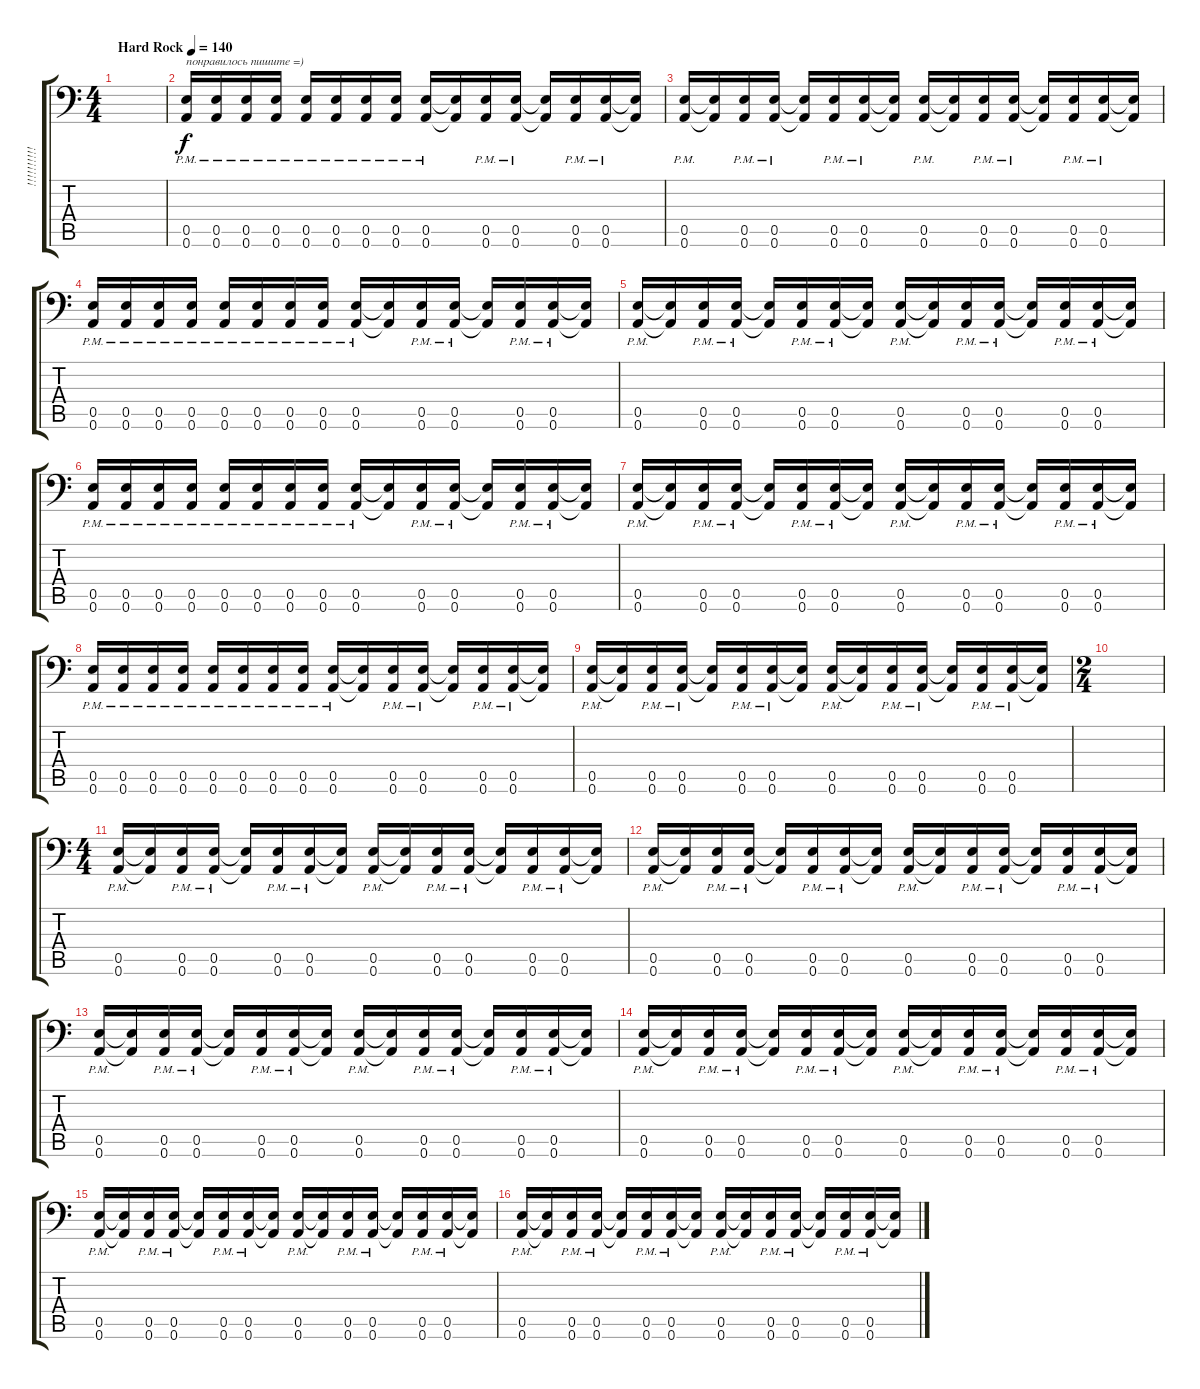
\track ("!!!!!!!!!!!! 1" "!!!!!!!!!!") {instrument distortionguitar}
\staff {score tabs}
\tuning (B3 Gb3 D3 A2 E2 A1) {hide}
\ts (4 4)
\tempo (140 "Hard Rock")
\clef f4
\ks c
|
(0.5{pm} 0.6{pm}).16{txt "понравилось пишите =)"} (0.5{pm} 0.6{pm}).16 (0.5{pm} 0.6{pm}).16 (0.5{pm} 0.6{pm}).16 (0.5{pm} 0.6{pm}).16 (0.5{pm} 0.6{pm}).16 (0.5{pm} 0.6{pm}).16 (0.5{pm} 0.6{pm}).16 (0.5{pm} 0.6{pm}).16 (0.5{t} 0.6{t}).16 (0.5{pm} 0.6{pm}).16 (0.5{pm} 0.6{pm}).16 (0.5{t} 0.6{t}).16 (0.5{pm} 0.6{pm}).16 (0.5{pm} 0.6{pm}).16 (0.5{t} 0.6{t}).16 |
(0.5{pm} 0.6{pm}).16 (0.5{t} 0.6{t}).16 (0.5{pm} 0.6{pm}).16 (0.5{pm} 0.6{pm}).16 (0.5{t} 0.6{t}).16 (0.5{pm} 0.6{pm}).16 (0.5{pm} 0.6{pm}).16 (0.5{t} 0.6{t}).16 (0.5{pm} 0.6{pm}).16 (0.5{t} 0.6{t}).16 (0.5{pm} 0.6{pm}).16 (0.5{pm} 0.6{pm}).16 (0.5{t} 0.6{t}).16 (0.5{pm} 0.6{pm}).16 (0.5{pm} 0.6{pm}).16 (0.5{t} 0.6{t}).16 |
(0.5{pm} 0.6{pm}).16 (0.5{pm} 0.6{pm}).16 (0.5{pm} 0.6{pm}).16 (0.5{pm} 0.6{pm}).16 (0.5{pm} 0.6{pm}).16 (0.5{pm} 0.6{pm}).16 (0.5{pm} 0.6{pm}).16 (0.5{pm} 0.6{pm}).16 (0.5{pm} 0.6{pm}).16 (0.5{t} 0.6{t}).16 (0.5{pm} 0.6{pm}).16 (0.5{pm} 0.6{pm}).16 (0.5{t} 0.6{t}).16 (0.5{pm} 0.6{pm}).16 (0.5{pm} 0.6{pm}).16 (0.5{t} 0.6{t}).16 |
(0.5{pm} 0.6{pm}).16 (0.5{t} 0.6{t}).16 (0.5{pm} 0.6{pm}).16 (0.5{pm} 0.6{pm}).16 (0.5{t} 0.6{t}).16 (0.5{pm} 0.6{pm}).16 (0.5{pm} 0.6{pm}).16 (0.5{t} 0.6{t}).16 (0.5{pm} 0.6{pm}).16 (0.5{t} 0.6{t}).16 (0.5{pm} 0.6{pm}).16 (0.5{pm} 0.6{pm}).16 (0.5{t} 0.6{t}).16 (0.5{pm} 0.6{pm}).16 (0.5{pm} 0.6{pm}).16 (0.5{t} 0.6{t}).16 |
(0.5{pm} 0.6{pm}).16 (0.5{pm} 0.6{pm}).16 (0.5{pm} 0.6{pm}).16 (0.5{pm} 0.6{pm}).16 (0.5{pm} 0.6{pm}).16 (0.5{pm} 0.6{pm}).16 (0.5{pm} 0.6{pm}).16 (0.5{pm} 0.6{pm}).16 (0.5{pm} 0.6{pm}).16 (0.5{t} 0.6{t}).16 (0.5{pm} 0.6{pm}).16 (0.5{pm} 0.6{pm}).16 (0.5{t} 0.6{t}).16 (0.5{pm} 0.6{pm}).16 (0.5{pm} 0.6{pm}).16 (0.5{t} 0.6{t}).16 |
(0.5{pm} 0.6{pm}).16 (0.5{t} 0.6{t}).16 (0.5{pm} 0.6{pm}).16 (0.5{pm} 0.6{pm}).16 (0.5{t} 0.6{t}).16 (0.5{pm} 0.6{pm}).16 (0.5{pm} 0.6{pm}).16 (0.5{t} 0.6{t}).16 (0.5{pm} 0.6{pm}).16 (0.5{t} 0.6{t}).16 (0.5{pm} 0.6{pm}).16 (0.5{pm} 0.6{pm}).16 (0.5{t} 0.6{t}).16 (0.5{pm} 0.6{pm}).16 (0.5{pm} 0.6{pm}).16 (0.5{t} 0.6{t}).16 |
(0.5{pm} 0.6{pm}).16 (0.5{pm} 0.6{pm}).16 (0.5{pm} 0.6{pm}).16 (0.5{pm} 0.6{pm}).16 (0.5{pm} 0.6{pm}).16 (0.5{pm} 0.6{pm}).16 (0.5{pm} 0.6{pm}).16 (0.5{pm} 0.6{pm}).16 (0.5{pm} 0.6{pm}).16 (0.5{t} 0.6{t}).16 (0.5{pm} 0.6{pm}).16 (0.5{pm} 0.6{pm}).16 (0.5{t} 0.6{t}).16 (0.5{pm} 0.6{pm}).16 (0.5{pm} 0.6{pm}).16 (0.5{t} 0.6{t}).16 |
(0.5{pm} 0.6{pm}).16 (0.5{t} 0.6{t}).16 (0.5{pm} 0.6{pm}).16 (0.5{pm} 0.6{pm}).16 (0.5{t} 0.6{t}).16 (0.5{pm} 0.6{pm}).16 (0.5{pm} 0.6{pm}).16 (0.5{t} 0.6{t}).16 (0.5{pm} 0.6{pm}).16 (0.5{t} 0.6{t}).16 (0.5{pm} 0.6{pm}).16 (0.5{pm} 0.6{pm}).16 (0.5{t} 0.6{t}).16 (0.5{pm} 0.6{pm}).16 (0.5{pm} 0.6{pm}).16 (0.5{t} 0.6{t}).16 |
\ts (2 4)
|
\ts (4 4)
(0.5{pm} 0.6{pm}).16 (0.5{t} 0.6{t}).16 (0.5{pm} 0.6{pm}).16 (0.5{pm} 0.6{pm}).16 (0.5{t} 0.6{t}).16 (0.5{pm} 0.6{pm}).16 (0.5{pm} 0.6{pm}).16 (0.5{t} 0.6{t}).16 (0.5{pm} 0.6{pm}).16 (0.5{t} 0.6{t}).16 (0.5{pm} 0.6{pm}).16 (0.5{pm} 0.6{pm}).16 (0.5{t} 0.6{t}).16 (0.5{pm} 0.6{pm}).16 (0.5{pm} 0.6{pm}).16 (0.5{t} 0.6{t}).16 |
(0.5{pm} 0.6{pm}).16 (0.5{t} 0.6{t}).16 (0.5{pm} 0.6{pm}).16 (0.5{pm} 0.6{pm}).16 (0.5{t} 0.6{t}).16 (0.5{pm} 0.6{pm}).16 (0.5{pm} 0.6{pm}).16 (0.5{t} 0.6{t}).16 (0.5{pm} 0.6{pm}).16 (0.5{t} 0.6{t}).16 (0.5{pm} 0.6{pm}).16 (0.5{pm} 0.6{pm}).16 (0.5{t} 0.6{t}).16 (0.5{pm} 0.6{pm}).16 (0.5{pm} 0.6{pm}).16 (0.5{t} 0.6{t}).16 |
(0.5{pm} 0.6{pm}).16 (0.5{t} 0.6{t}).16 (0.5{pm} 0.6{pm}).16 (0.5{pm} 0.6{pm}).16 (0.5{t} 0.6{t}).16 (0.5{pm} 0.6{pm}).16 (0.5{pm} 0.6{pm}).16 (0.5{t} 0.6{t}).16 (0.5{pm} 0.6{pm}).16 (0.5{t} 0.6{t}).16 (0.5{pm} 0.6{pm}).16 (0.5{pm} 0.6{pm}).16 (0.5{t} 0.6{t}).16 (0.5{pm} 0.6{pm}).16 (0.5{pm} 0.6{pm}).16 (0.5{t} 0.6{t}).16 |
(0.5{pm} 0.6{pm}).16 (0.5{t} 0.6{t}).16 (0.5{pm} 0.6{pm}).16 (0.5{pm} 0.6{pm}).16 (0.5{t} 0.6{t}).16 (0.5{pm} 0.6{pm}).16 (0.5{pm} 0.6{pm}).16 (0.5{t} 0.6{t}).16 (0.5{pm} 0.6{pm}).16 (0.5{t} 0.6{t}).16 (0.5{pm} 0.6{pm}).16 (0.5{pm} 0.6{pm}).16 (0.5{t} 0.6{t}).16 (0.5{pm} 0.6{pm}).16 (0.5{pm} 0.6{pm}).16 (0.5{t} 0.6{t}).16 |
(0.5{pm} 0.6{pm}).16 (0.5{t} 0.6{t}).16 (0.5{pm} 0.6{pm}).16 (0.5{pm} 0.6{pm}).16 (0.5{t} 0.6{t}).16 (0.5{pm} 0.6{pm}).16 (0.5{pm} 0.6{pm}).16 (0.5{t} 0.6{t}).16 (0.5{pm} 0.6{pm}).16 (0.5{t} 0.6{t}).16 (0.5{pm} 0.6{pm}).16 (0.5{pm} 0.6{pm}).16 (0.5{t} 0.6{t}).16 (0.5{pm} 0.6{pm}).16 (0.5{pm} 0.6{pm}).16 (0.5{t} 0.6{t}).16 |
(0.5{pm} 0.6{pm}).16 (0.5{t} 0.6{t}).16 (0.5{pm} 0.6{pm}).16 (0.5{pm} 0.6{pm}).16 (0.5{t} 0.6{t}).16 (0.5{pm} 0.6{pm}).16 (0.5{pm} 0.6{pm}).16 (0.5{t} 0.6{t}).16 (0.5{pm} 0.6{pm}).16 (0.5{t} 0.6{t}).16 (0.5{pm} 0.6{pm}).16 (0.5{pm} 0.6{pm}).16 (0.5{t} 0.6{t}).16 (0.5{pm} 0.6{pm}).16 (0.5{pm} 0.6{pm}).16 (0.5{t} 0.6{t}).16
